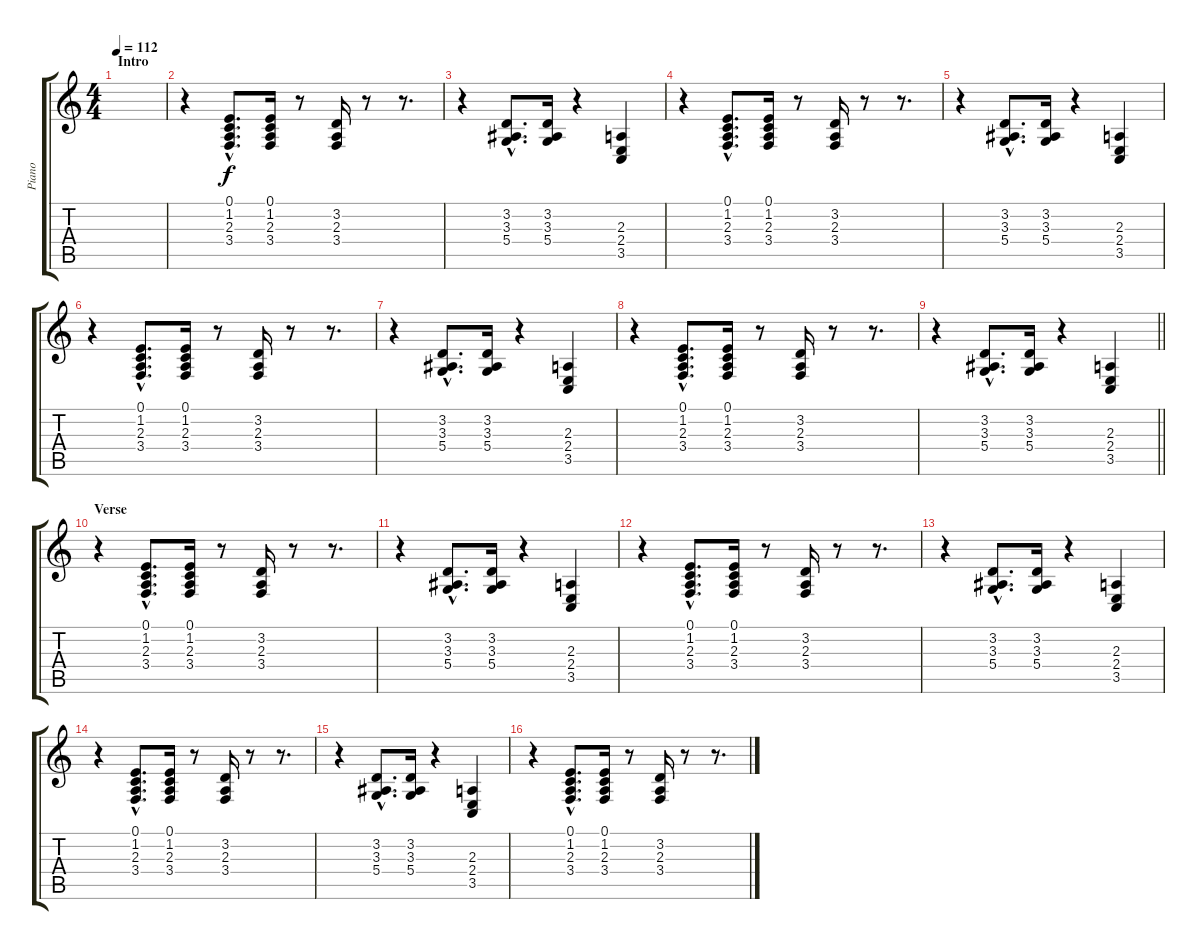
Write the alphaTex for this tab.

\track ("Piano" "Piano") {instrument acousticgrandpiano}
\staff {score tabs}
\tuning (E4 B3 G3 D3 A2 E2) {hide}
\ts (4 4)
\section ("" "Intro")
\tempo 112
\clef g2
\ks c
|
r.4 (0.1{hac} 1.2{hac} 2.3{hac} 3.4{hac}).8{d} (0.1 1.2 2.3 3.4).16 r.8 (3.2 2.3 3.4).16 r.8 r.8{d} |
r.4 (3.2{hac} 3.3{hac} 5.4{hac}).8{d} (3.2 3.3 5.4).16 r.4 (2.3 2.4 3.5).4 |
r.4 (0.1{hac} 1.2{hac} 2.3{hac} 3.4{hac}).8{d} (0.1 1.2 2.3 3.4).16 r.8 (3.2 2.3 3.4).16 r.8 r.8{d} |
r.4 (3.2{hac} 3.3{hac} 5.4{hac}).8{d} (3.2 3.3 5.4).16 r.4 (2.3 2.4 3.5).4 |
r.4 (0.1{hac} 1.2{hac} 2.3{hac} 3.4{hac}).8{d} (0.1 1.2 2.3 3.4).16 r.8 (3.2 2.3 3.4).16 r.8 r.8{d} |
r.4 (3.2{hac} 3.3{hac} 5.4{hac}).8{d} (3.2 3.3 5.4).16 r.4 (2.3 2.4 3.5).4 |
r.4 (0.1{hac} 1.2{hac} 2.3{hac} 3.4{hac}).8{d} (0.1 1.2 2.3 3.4).16 r.8 (3.2 2.3 3.4).16 r.8 r.8{d} |
\barLineRight lightlight
r.4 (3.2{hac} 3.3{hac} 5.4{hac}).8{d} (3.2 3.3 5.4).16 r.4 (2.3 2.4 3.5).4 |
\section ("" "Verse")
r.4 (0.1{hac} 1.2{hac} 2.3{hac} 3.4{hac}).8{d} (0.1 1.2 2.3 3.4).16 r.8 (3.2 2.3 3.4).16 r.8 r.8{d} |
r.4 (3.2{hac} 3.3{hac} 5.4{hac}).8{d} (3.2 3.3 5.4).16 r.4 (2.3 2.4 3.5).4 |
r.4 (0.1{hac} 1.2{hac} 2.3{hac} 3.4{hac}).8{d} (0.1 1.2 2.3 3.4).16 r.8 (3.2 2.3 3.4).16 r.8 r.8{d} |
r.4 (3.2{hac} 3.3{hac} 5.4{hac}).8{d} (3.2 3.3 5.4).16 r.4 (2.3 2.4 3.5).4 |
r.4 (0.1{hac} 1.2{hac} 2.3{hac} 3.4{hac}).8{d} (0.1 1.2 2.3 3.4).16 r.8 (3.2 2.3 3.4).16 r.8 r.8{d} |
r.4 (3.2{hac} 3.3{hac} 5.4{hac}).8{d} (3.2 3.3 5.4).16 r.4 (2.3 2.4 3.5).4 |
r.4 (0.1{hac} 1.2{hac} 2.3{hac} 3.4{hac}).8{d} (0.1 1.2 2.3 3.4).16 r.8 (3.2 2.3 3.4).16 r.8 r.8{d}
